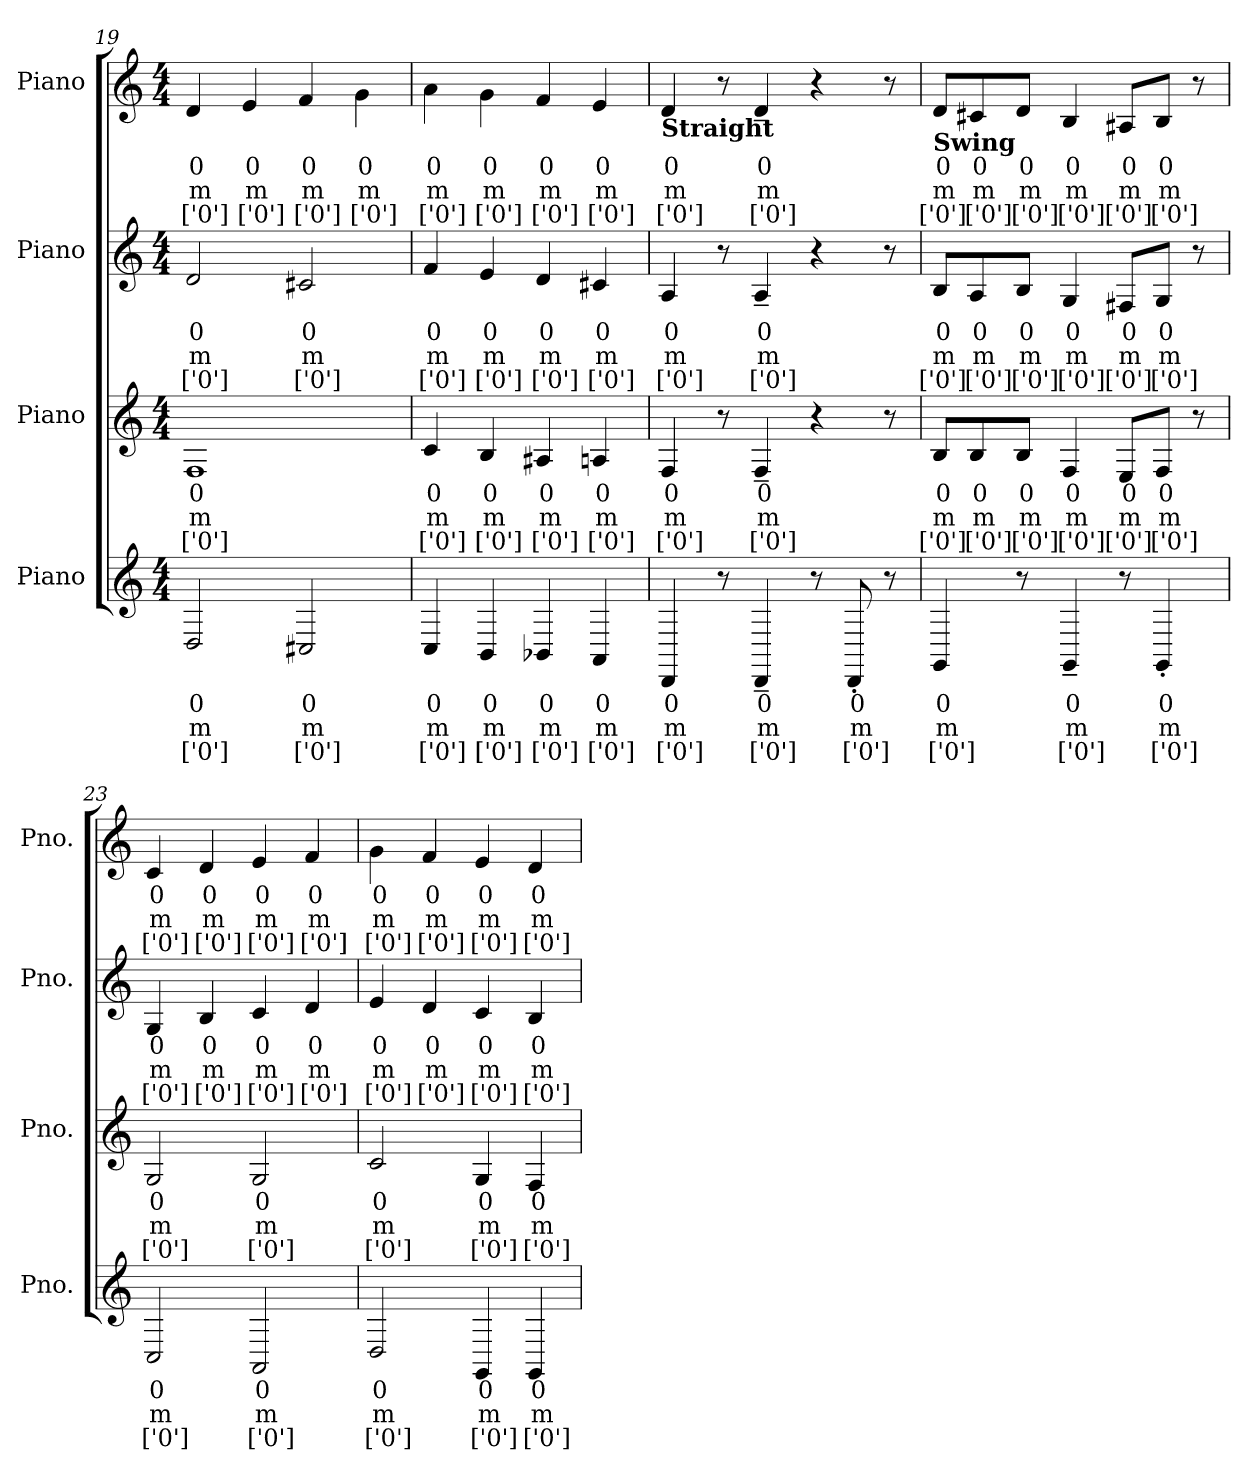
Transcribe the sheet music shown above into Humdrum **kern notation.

**kern	**text	**text	**text	**kern	**text	**text	**text	**kern	**text	**text	**text	**kern	**text	**text	**text
*part4	*part4	*part4	*part4	*part3	*part3	*part3	*part3	*part2	*part2	*part2	*part2	*part1	*part1	*part1	*part1
*staff4	*staff4	*staff4	*staff4	*staff3	*staff3	*staff3	*staff3	*staff2	*staff2	*staff2	*staff2	*staff1	*staff1	*staff1	*staff1
*I"Piano	*	*	*	*I"Piano	*	*	*	*I"Piano	*	*	*	*I"Piano	*	*	*
*I'Pno.	*	*	*	*I'Pno.	*	*	*	*I'Pno.	*	*	*	*I'Pno.	*	*	*
*clefG2	*	*	*	*clefG2	*	*	*	*clefG2	*	*	*	*clefG2	*	*	*
*k[]	*	*	*	*k[]	*	*	*	*k[]	*	*	*	*k[]	*	*	*
*M4/4	*	*	*	*M4/4	*	*	*	*M4/4	*	*	*	*M4/4	*	*	*
=19	=19	=19	=19	=19	=19	=19	=19	=19	=19	=19	=19	=19	=19	=19	=19
2Di/	0	m	['0']	1Fj	0	m	['0']	2dZ/	0	m	['0']	4dV/	0	m	['0']
.	.	.	.	.	.	.	.	.	.	.	.	4eV/	0	m	['0']
2C#Xi/	0	m	['0']	.	.	.	.	2c#XZ/	0	m	['0']	4fV/	0	m	['0']
.	.	.	.	.	.	.	.	.	.	.	.	4gV\	0	m	['0']
!!LO:PB:g=z
=20	=20	=20	=20	=20	=20	=20	=20	=20	=20	=20	=20	=20	=20	=20	=20
4Ci/	0	m	['0']	4cj/	0	m	['0']	4fZ/	0	m	['0']	4aV\	0	m	['0']
4BBi/	0	m	['0']	4Bj/	0	m	['0']	4eZ/	0	m	['0']	4gV\	0	m	['0']
4BB-Xi/	0	m	['0']	4A#Xj/	0	m	['0']	4dZ/	0	m	['0']	4fV/	0	m	['0']
4AAi/	0	m	['0']	4Anj/	0	m	['0']	4c#XZ/	0	m	['0']	4eV/	0	m	['0']
=21	=21	=21	=21	=21	=21	=21	=21	=21	=21	=21	=21	=21	=21	=21	=21
!	!	!	!	!	!	!	!	!	!	!	!	!LO:TX:b:B:t=Straight	!	!	!
4DDi/	0	m	['0']	4Fj/	0	m	['0']	4AZ/	0	m	['0']	4dV/	0	m	['0']
8r	.	.	.	8r	.	.	.	8r	.	.	.	8r	.	.	.
4DD~i/	0	m	['0']	4F~j/	0	m	['0']	4A~Z/	0	m	['0']	4d~V/	0	m	['0']
8r	.	.	.	4r	.	.	.	4r	.	.	.	4r	.	.	.
8DD'i/	0	m	['0']	.	.	.	.	.	.	.	.	.	.	.	.
8r	.	.	.	8r	.	.	.	8r	.	.	.	8r	.	.	.
=22	=22	=22	=22	=22	=22	=22	=22	=22	=22	=22	=22	=22	=22	=22	=22
!	!	!	!	!	!	!	!	!	!	!	!	!LO:TX:b:B:t=Swing	!	!	!
4GGi/	0	m	['0']	8Bj/L	0	m	['0']	8BZ/L	0	m	['0']	8dV/L	0	m	['0']
.	.	.	.	8Bj/	0	m	['0']	8AZ/	0	m	['0']	8c#XV/	0	m	['0']
8r	.	.	.	8Bj/J	0	m	['0']	8BZ/J	0	m	['0']	8dV/J	0	m	['0']
4GG~i/	0	m	['0']	4Fj/	0	m	['0']	4GZ/	0	m	['0']	4BV/	0	m	['0']
8r	.	.	.	8Ej/L	0	m	['0']	8F#XZ/L	0	m	['0']	8A#XV/L	0	m	['0']
4GG'i/	0	m	['0']	8Fj/J	0	m	['0']	8GZ/J	0	m	['0']	8BV/J	0	m	['0']
.	.	.	.	8r	.	.	.	8r	.	.	.	8r	.	.	.
=23	=23	=23	=23	=23	=23	=23	=23	=23	=23	=23	=23	=23	=23	=23	=23
2Ci/	0	m	['0']	2Gj/	0	m	['0']	4GZ/	0	m	['0']	4cV/	0	m	['0']
.	.	.	.	.	.	.	.	4BZ/	0	m	['0']	4dV/	0	m	['0']
2AAi/	0	m	['0']	2Gj/	0	m	['0']	4cZ/	0	m	['0']	4eV/	0	m	['0']
.	.	.	.	.	.	.	.	4dZ/	0	m	['0']	4fV/	0	m	['0']
=24	=24	=24	=24	=24	=24	=24	=24	=24	=24	=24	=24	=24	=24	=24	=24
2Di/	0	m	['0']	2cj/	0	m	['0']	4eZ/	0	m	['0']	4gV\	0	m	['0']
.	.	.	.	.	.	.	.	4dZ/	0	m	['0']	4fV/	0	m	['0']
4GGi/	0	m	['0']	4Gj/	0	m	['0']	4cZ/	0	m	['0']	4eV/	0	m	['0']
4GGi/	0	m	['0']	4Fj/	0	m	['0']	4BZ/	0	m	['0']	4dV/	0	m	['0']
=	=	=	=	=	=	=	=	=	=	=	=	=	=	=	=
*-	*-	*-	*-	*-	*-	*-	*-	*-	*-	*-	*-	*-	*-	*-	*-
